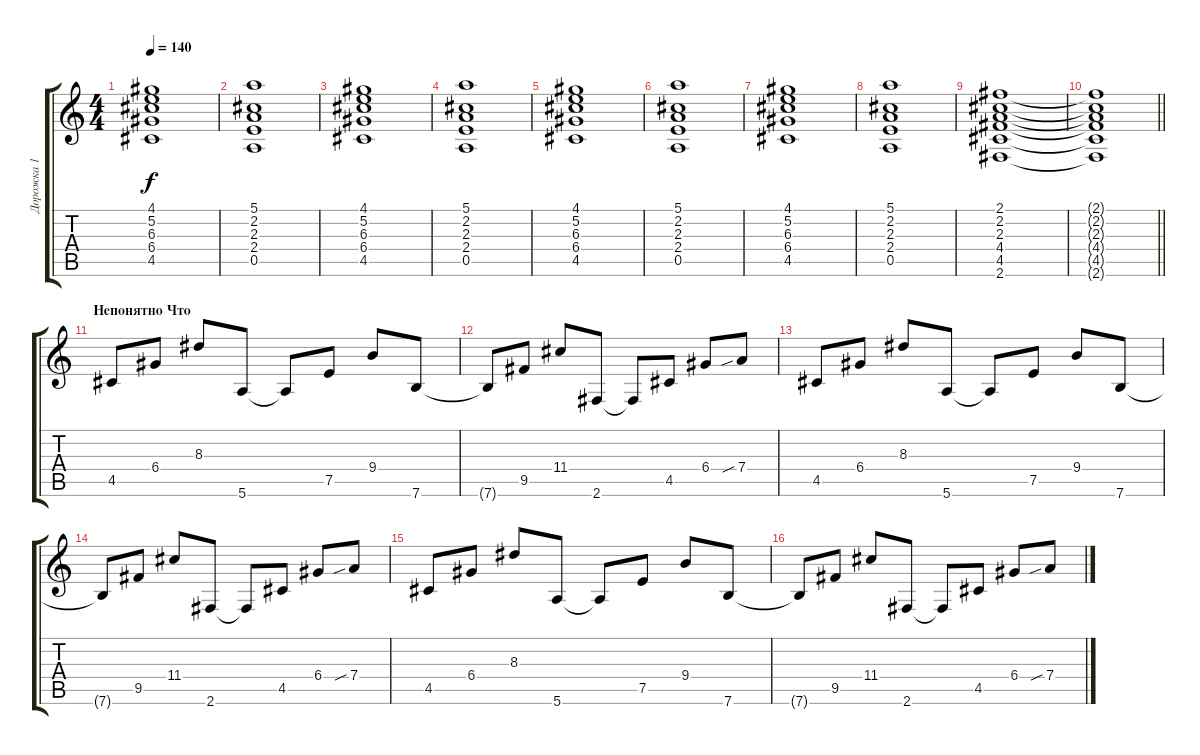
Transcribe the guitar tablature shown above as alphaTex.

\track ("Дорожка 1" "Дорожка 1") {instrument acousticguitarsteel}
\staff {score tabs}
\tuning (E4 B3 G3 D3 A2 E2) {hide}
\ts (4 4)
\tempo 140
\clef g2
\ks c
(4.1 5.2 6.3 6.4 4.5).1{dy f} |
(5.1 2.2 2.3 2.4 0.5).1 |
(4.1 5.2 6.3 6.4 4.5).1 |
(5.1 2.2 2.3 2.4 0.5).1 |
(4.1 5.2 6.3 6.4 4.5).1 |
(5.1 2.2 2.3 2.4 0.5).1 |
(4.1 5.2 6.3 6.4 4.5).1 |
(5.1 2.2 2.3 2.4 0.5).1 |
(2.1 2.2 2.3 4.4 4.5 2.6).1 |
\barLineRight lightlight
(2.1{t} 2.2{t} 2.3{t} 4.4{t} 4.5{t} 2.6{t}).1 |
\section ("" "Непонятно Что")
4.5.8 6.4.8 8.3.8 5.6.8 5.6{t}.8 7.5.8 9.4.8 7.6.8 |
7.6{t}.8 9.5.8 11.4.8 2.6.8 2.6{t}.8 4.5.8 6.4.8 7.4{sib}.8 |
4.5.8 6.4.8 8.3.8 5.6.8 5.6{t}.8 7.5.8 9.4.8 7.6.8 |
7.6{t}.8 9.5.8 11.4.8 2.6.8 2.6{t}.8 4.5.8 6.4.8 7.4{sib}.8 |
4.5.8 6.4.8 8.3.8 5.6.8 5.6{t}.8 7.5.8 9.4.8 7.6.8 |
7.6{t}.8 9.5.8 11.4.8 2.6.8 2.6{t}.8 4.5.8 6.4.8 7.4{sib}.8
